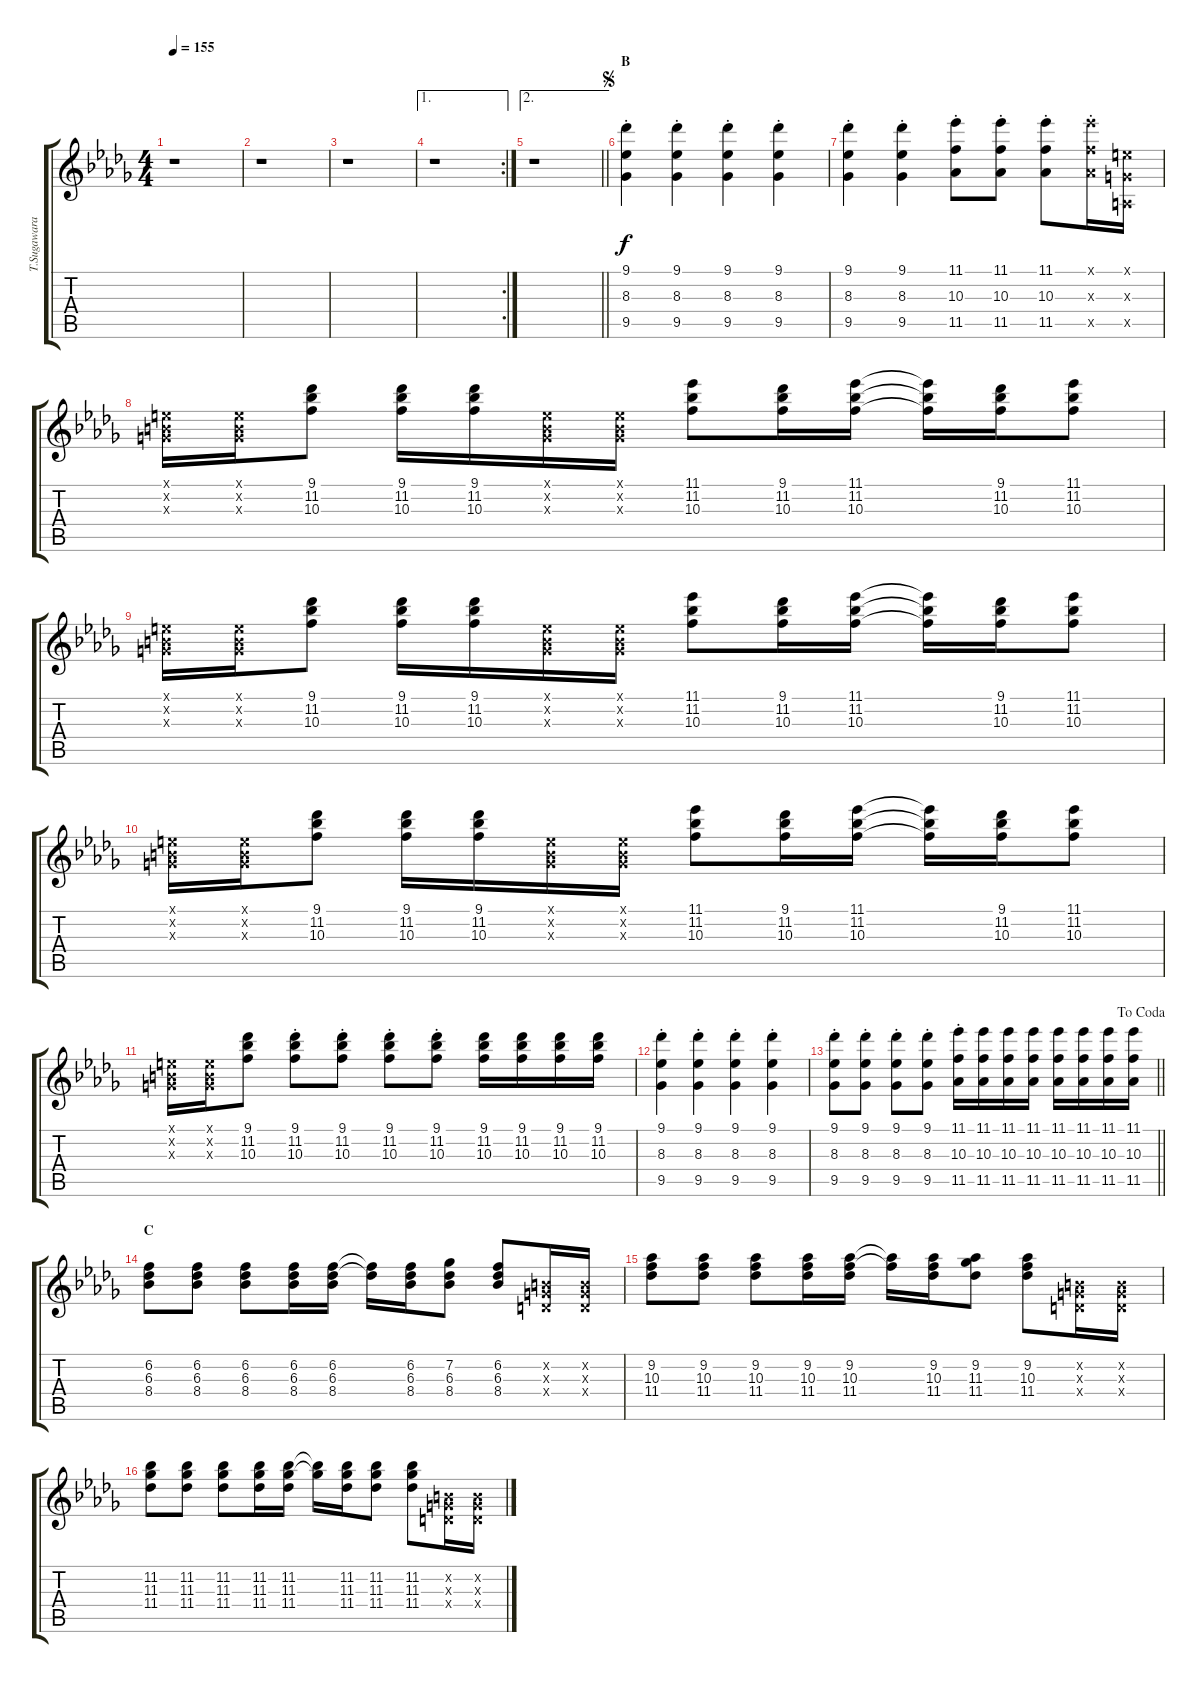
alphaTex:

\track ("" "T.Sugawara") {instrument distortionguitar}
\staff {score tabs}
\tuning (E4 B3 G3 D3 A2 E2) {hide}
\ts (4 4)
\tempo 155
\clef g2
\ks db
r.1{dy f} |
r.1 |
r.1 |
\ae 1
\rc 2
r.1 |
\ae 2
\barLineRight lightlight
r.1 |
\section ("" "B")
\jump segno
(9.1{st} 8.3{st} 9.5{st}).4 (9.1{st} 8.3{st} 9.5{st}).4 (9.1{st} 8.3{st} 9.5{st}).4 (9.1{st} 8.3{st} 9.5{st}).4 |
(9.1{st} 8.3{st} 9.5{st}).4 (9.1{st} 8.3{st} 9.5{st}).4 (11.1{st} 10.3{st} 11.5{st}).8 (11.1{st} 10.3{st} 11.5{st}).8 (11.1{st} 10.3{st} 11.5{st}).8 (11.1{st x} 10.3{st x} 11.5{st x}).16 (0.1{x} 0.3{x} 0.5{x}).16 |
(0.1{x} 0.2{x} 0.3{x}).16 (0.1{x} 0.2{x} 0.3{x}).16 (9.1 11.2 10.3).8 (9.1 11.2 10.3).16 (9.1 11.2 10.3).16 (0.1{x} 0.2{x} 0.3{x}).16 (0.1{x} 0.2{x} 0.3{x}).16 (11.1 11.2 10.3).8 (9.1 11.2 10.3).16 (11.1 11.2 10.3).16 (11.1{t} 11.2{t} 10.3{t}).16 (9.1 11.2 10.3).16 (11.1 11.2 10.3).8 |
(0.1{x} 0.2{x} 0.3{x}).16 (0.1{x} 0.2{x} 0.3{x}).16 (9.1 11.2 10.3).8 (9.1 11.2 10.3).16 (9.1 11.2 10.3).16 (0.1{x} 0.2{x} 0.3{x}).16 (0.1{x} 0.2{x} 0.3{x}).16 (11.1 11.2 10.3).8 (9.1 11.2 10.3).16 (11.1 11.2 10.3).16 (11.1{t} 11.2{t} 10.3{t}).16 (9.1 11.2 10.3).16 (11.1 11.2 10.3).8 |
(0.1{x} 0.2{x} 0.3{x}).16 (0.1{x} 0.2{x} 0.3{x}).16 (9.1 11.2 10.3).8 (9.1 11.2 10.3).16 (9.1 11.2 10.3).16 (0.1{x} 0.2{x} 0.3{x}).16 (0.1{x} 0.2{x} 0.3{x}).16 (11.1 11.2 10.3).8 (9.1 11.2 10.3).16 (11.1 11.2 10.3).16 (11.1{t} 11.2{t} 10.3{t}).16 (9.1 11.2 10.3).16 (11.1 11.2 10.3).8 |
(0.1{x} 0.2{x} 0.3{x}).16 (0.1{x} 0.2{x} 0.3{x}).16 (9.1 11.2 10.3).8 (9.1 11.2 10.3{st}).8 (9.1 11.2 10.3{st}).8 (9.1 11.2 10.3{st}).8 (9.1 11.2 10.3{st}).8 (9.1 11.2 10.3).16 (9.1 11.2 10.3).16 (9.1 11.2 10.3).16 (9.1 11.2 10.3).16 |
(9.1{st} 8.3{st} 9.5{st}).4 (9.1{st} 8.3{st} 9.5{st}).4 (9.1{st} 8.3{st} 9.5{st}).4 (9.1{st} 8.3{st} 9.5{st}).4 |
\jump dacoda
\barLineRight lightlight
(9.1{st} 8.3{st} 9.5{st}).8 (9.1{st} 8.3{st} 9.5{st}).8 (9.1{st} 8.3{st} 9.5{st}).8 (9.1{st} 8.3{st} 9.5{st}).8 (11.1{st} 10.3{st} 11.5{st}).16 (11.1 10.3 11.5).16 (11.1 10.3 11.5).16 (11.1 10.3 11.5).16 (11.1 10.3 11.5).16 (11.1 10.3 11.5).16 (11.1 10.3 11.5).16 (11.1 10.3 11.5).16 |
\section ("" "C")
(6.2 6.3 8.4).8 (6.2 6.3 8.4).8 (6.2 6.3 8.4).8 (6.2 6.3 8.4).16 (6.2 6.3 8.4).16 (6.2{t} 6.3{t}).16 (6.2 6.3 8.4).16 (7.2 6.3 8.4).8 (6.2 6.3 8.4).8 (0.2{x} 0.3{x} 0.4{x}).16 (0.2{x} 0.3{x} 0.4{x}).16 |
(9.2 10.3 11.4).8 (9.2 10.3 11.4).8 (9.2 10.3 11.4).8 (9.2 10.3 11.4).16 (9.2 10.3 11.4).16 (9.2{t} 10.3{t}).16 (9.2 10.3 11.4).16 (9.2 11.3 11.4).8 (9.2 10.3 11.4).8 (0.2{x} 0.3{x} 0.4{x}).16 (0.2{x} 0.3{x} 0.4{x}).16 |
(11.2 11.3 11.4).8 (11.2 11.3 11.4).8 (11.2 11.3 11.4).8 (11.2 11.3 11.4).16 (11.2 11.3 11.4).16 (11.2{t} 11.3{t}).16 (11.2 11.3 11.4).16 (11.2 11.3 11.4).8 (11.2 11.3 11.4).8 (0.2{x} 0.3{x} 0.4{x}).16 (0.2{x} 0.3{x} 0.4{x}).16
